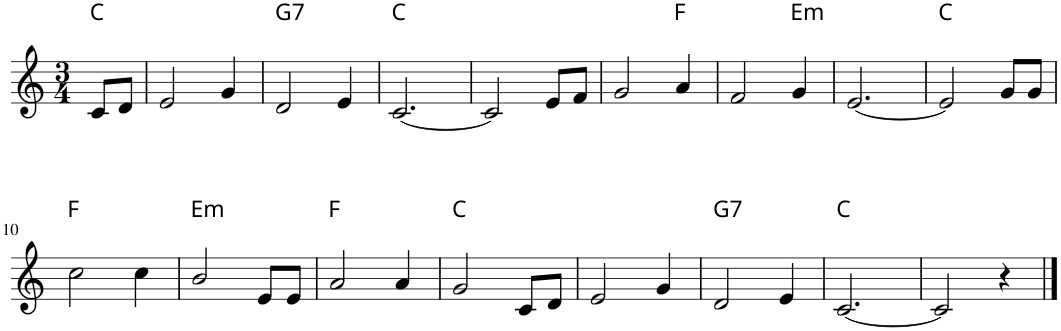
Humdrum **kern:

**kern
*part1
*staff1
*I"Voice
*I'Voice
*clefG2
*k[]
*M3/4
=1
!LO:TX:a:t=C
8c/L
8d/J
=2
2e/
4g/
=3
!LO:TX:a:t=G7
2d/
4e/
=4
!LO:TX:a:t=C
[2.c/
=5
2c/]
8e/L
8f/J
=6
2g/
!LO:TX:a:t=F
4a/
=7
2f/
!LO:TX:a:t=Em
4g/
=8
[2.e/
=9
!LO:TX:a:t=C
2e/]
8g/L
8g/J
!!LO:LB:g=z
=10
!LO:TX:a:t=F
2cc\
4cc\
=11
!LO:TX:a:t=Em
2b/
8e/L
8e/J
=12
!LO:TX:a:t=F
2a/
4a/
=13
!LO:TX:a:t=C
2g/
8c/L
8d/J
=14
2e/
4g/
=15
!LO:TX:a:t=G7
2d/
4e/
=16
!LO:TX:a:t=C
[2.c/
=17
2c/]
4r
==
*-
